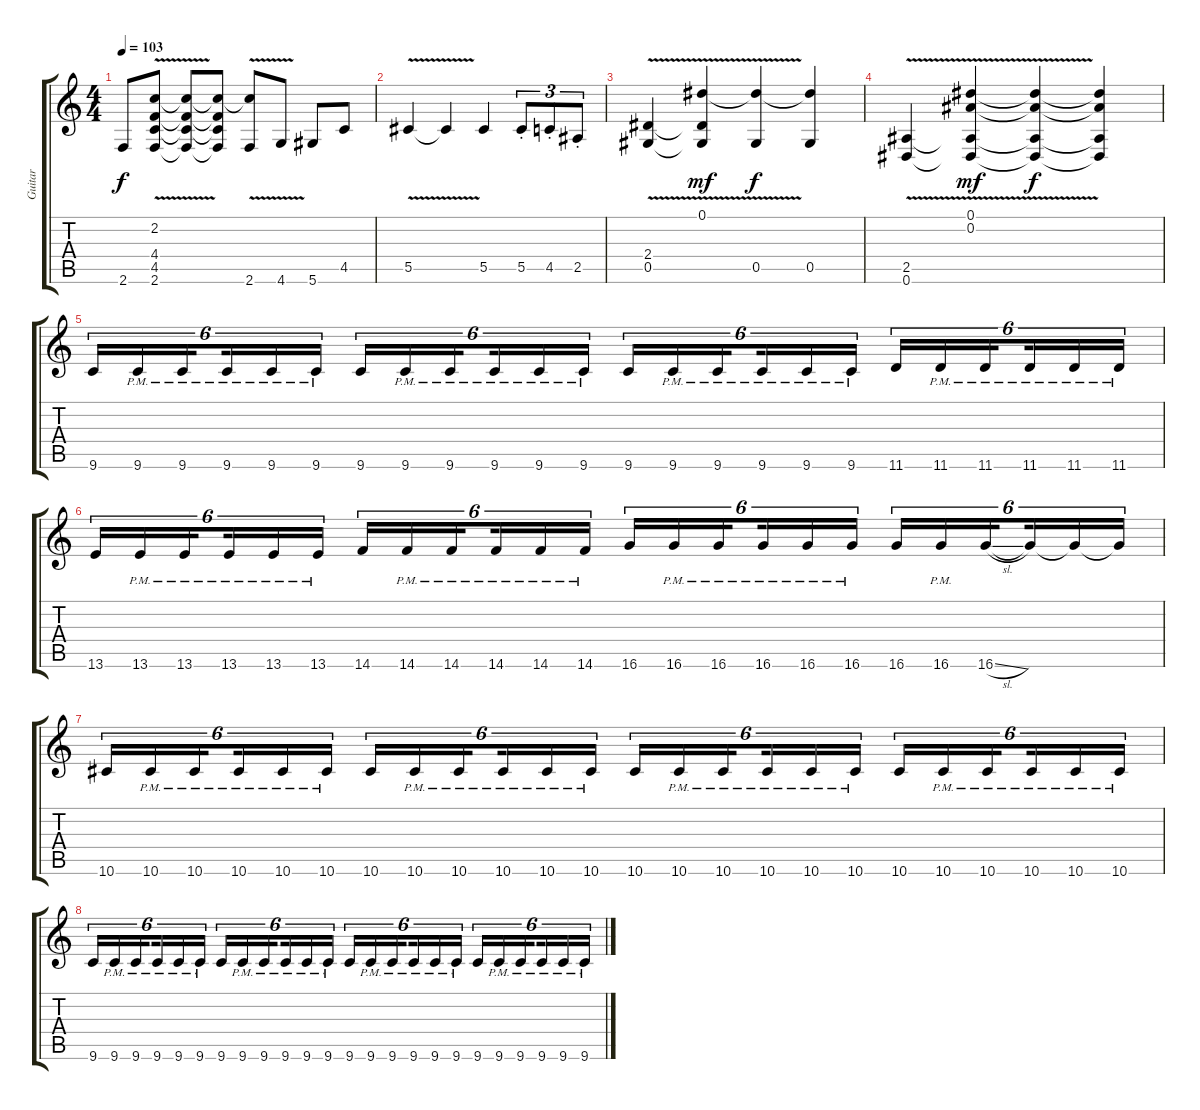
\track ("Guitar" "Guitar") {instrument overdrivenguitar}
\staff {score tabs}
\tuning (Eb4 Bb3 Gb3 Db3 Ab2 Eb2) {hide}
\ts (4 4)
\tempo 103
\clef g2
\ks c
2.6.8{dy f} (2.2{v} 4.4{v} 4.5{v} 2.6{v}).8 (2.2{t} 4.4{t} 4.5{t} 2.6{t}).8 (2.2{t} 4.4{t} 4.5{t} 2.6{t}).8 (2.2{t} 2.6{v}).8 4.6{v}.8 5.6.8 4.5.8 |
5.5{v}.4 5.5{t}.4 5.5.4 5.5{st}.8{tu (3 2)} 4.5{st}.8{tu (3 2)} 2.5{st}.8{tu (3 2)} |
(2.4{v} 0.5{v}).4 (0.1{v} 2.4{t} 0.5{t}).4{dy mf} (0.1{t} 0.5).4{dy f} (0.1{t} 0.5).4 |
(2.5{v} 0.6{v}).4 (0.1{v} 0.2{v} 2.5{t} 0.6{t}).4{dy mf} (0.1{t} 0.2{t} 2.5{t} 0.6{t}).4{dy f} (0.1{t} 0.2{t} 2.5{t} 0.6{t}).4 |
9.6.16{tu (6 4)} 9.6{pm}.16{tu (6 4)} 9.6{pm}.16{tu (6 4) beam splitsecondary} 9.6{pm}.16{tu (6 4)} 9.6{pm}.16{tu (6 4)} 9.6{pm}.16{tu (6 4)} 9.6.16{tu (6 4)} 9.6{pm}.16{tu (6 4)} 9.6{pm}.16{tu (6 4) beam splitsecondary} 9.6{pm}.16{tu (6 4)} 9.6{pm}.16{tu (6 4)} 9.6{pm}.16{tu (6 4)} 9.6.16{tu (6 4)} 9.6{pm}.16{tu (6 4)} 9.6{pm}.16{tu (6 4) beam splitsecondary} 9.6{pm}.16{tu (6 4)} 9.6{pm}.16{tu (6 4)} 9.6{pm}.16{tu (6 4)} 11.6.16{tu (6 4)} 11.6{pm}.16{tu (6 4)} 11.6{pm}.16{tu (6 4) beam splitsecondary} 11.6{pm}.16{tu (6 4)} 11.6{pm}.16{tu (6 4)} 11.6{pm}.16{tu (6 4)} |
13.6.16{tu (6 4)} 13.6{pm}.16{tu (6 4)} 13.6{pm}.16{tu (6 4) beam splitsecondary} 13.6{pm}.16{tu (6 4)} 13.6{pm}.16{tu (6 4)} 13.6{pm}.16{tu (6 4)} 14.6.16{tu (6 4)} 14.6{pm}.16{tu (6 4)} 14.6{pm}.16{tu (6 4) beam splitsecondary} 14.6{pm}.16{tu (6 4)} 14.6{pm}.16{tu (6 4)} 14.6{pm}.16{tu (6 4)} 16.6.16{tu (6 4)} 16.6{pm}.16{tu (6 4)} 16.6{pm}.16{tu (6 4) beam splitsecondary} 16.6{pm}.16{tu (6 4)} 16.6{pm}.16{tu (6 4)} 16.6{pm}.16{tu (6 4)} 16.6.16{tu (6 4)} 16.6{pm}.16{tu (6 4)} 16.6{sl}.16{tu (6 4) beam splitsecondary} 16.6{t}.16{tu (6 4)} 16.6{t}.16{tu (6 4)} 16.6{t}.16{tu (6 4)} |
10.6.16{tu (6 4)} 10.6{pm}.16{tu (6 4)} 10.6{pm}.16{tu (6 4) beam splitsecondary} 10.6{pm}.16{tu (6 4)} 10.6{pm}.16{tu (6 4)} 10.6{pm}.16{tu (6 4)} 10.6.16{tu (6 4)} 10.6{pm}.16{tu (6 4)} 10.6{pm}.16{tu (6 4) beam splitsecondary} 10.6{pm}.16{tu (6 4)} 10.6{pm}.16{tu (6 4)} 10.6{pm}.16{tu (6 4)} 10.6.16{tu (6 4)} 10.6{pm}.16{tu (6 4)} 10.6{pm}.16{tu (6 4) beam splitsecondary} 10.6{pm}.16{tu (6 4)} 10.6{pm}.16{tu (6 4)} 10.6{pm}.16{tu (6 4)} 10.6.16{tu (6 4)} 10.6{pm}.16{tu (6 4)} 10.6{pm}.16{tu (6 4) beam splitsecondary} 10.6{pm}.16{tu (6 4)} 10.6{pm}.16{tu (6 4)} 10.6{pm}.16{tu (6 4)} |
9.6.16{tu (6 4)} 9.6{pm}.16{tu (6 4)} 9.6{pm}.16{tu (6 4) beam splitsecondary} 9.6{pm}.16{tu (6 4)} 9.6{pm}.16{tu (6 4)} 9.6{pm}.16{tu (6 4)} 9.6.16{tu (6 4)} 9.6{pm}.16{tu (6 4)} 9.6{pm}.16{tu (6 4) beam splitsecondary} 9.6{pm}.16{tu (6 4)} 9.6{pm}.16{tu (6 4)} 9.6{pm}.16{tu (6 4)} 9.6.16{tu (6 4)} 9.6{pm}.16{tu (6 4)} 9.6{pm}.16{tu (6 4) beam splitsecondary} 9.6{pm}.16{tu (6 4)} 9.6{pm}.16{tu (6 4)} 9.6{pm}.16{tu (6 4)} 9.6.16{tu (6 4)} 9.6{pm}.16{tu (6 4)} 9.6{pm}.16{tu (6 4) beam splitsecondary} 9.6{pm}.16{tu (6 4)} 9.6{pm}.16{tu (6 4)} 9.6{pm}.16{tu (6 4)}
